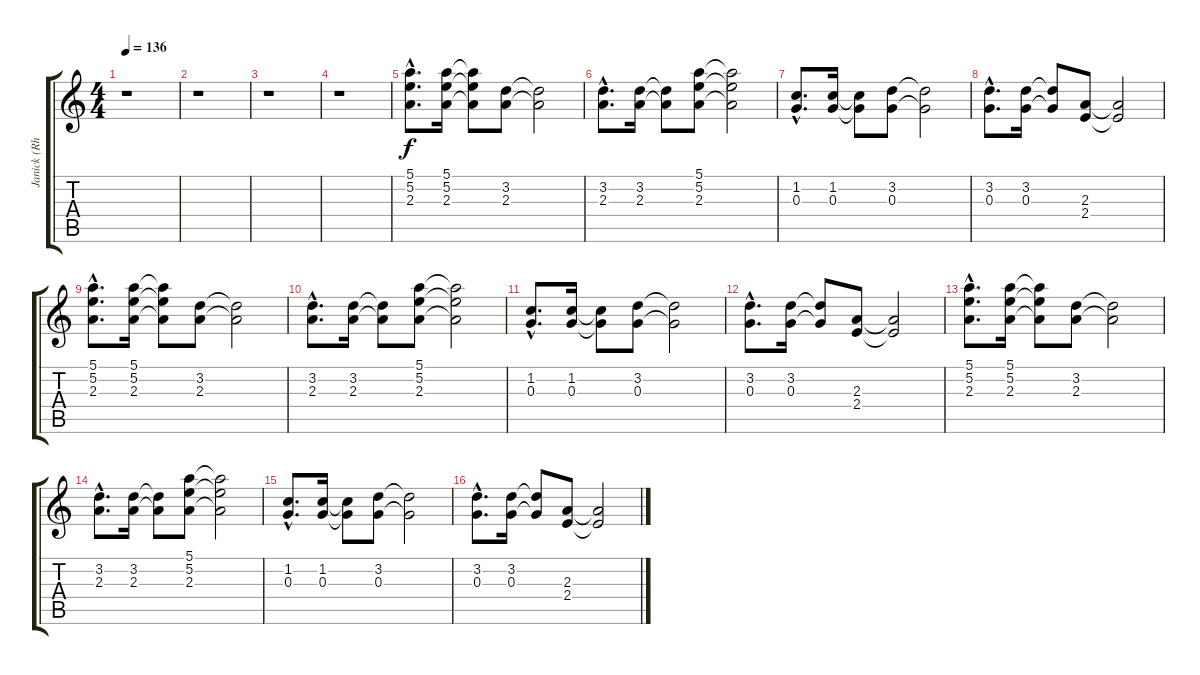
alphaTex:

\track ("Janick (Rhy. Guitar)" "Janick (Rh") {instrument distortionguitar}
\staff {score tabs}
\tuning (E4 B3 G3 D3 A2 E2) {hide}
\ts (4 4)
\tempo 136
\clef g2
\ks c
r.1{dy f instrument distortionguitar} |
r.1 |
r.1 |
r.1 |
(5.1{hac} 5.2{hac} 2.3{hac}).8{d} (5.1 5.2 2.3).16 (5.1{t} 5.2{t} 2.3{t}).8 (3.2 2.3).8 (3.2{t} 2.3{t}).2 |
(3.2{hac} 2.3{hac}).8{d} (3.2 2.3).16 (3.2{t} 2.3{t}).8 (5.1 5.2 2.3).8 (5.1{t} 5.2{t} 2.3{t}).2 |
(1.2{hac} 0.3{hac}).8{d} (1.2 0.3).16 (1.2{t} 0.3{t}).8 (3.2 0.3).8 (3.2{t} 0.3{t}).2 |
(3.2{hac} 0.3{hac}).8{d} (3.2 0.3).16 (3.2{t} 0.3{t}).8 (2.3 2.4).8 (2.3{t} 2.4{t}).2 |
(5.1{hac} 5.2{hac} 2.3{hac}).8{d} (5.1 5.2 2.3).16 (5.1{t} 5.2{t} 2.3{t}).8 (3.2 2.3).8 (3.2{t} 2.3{t}).2 |
(3.2{hac} 2.3{hac}).8{d} (3.2 2.3).16 (3.2{t} 2.3{t}).8 (5.1 5.2 2.3).8 (5.1{t} 5.2{t} 2.3{t}).2 |
(1.2{hac} 0.3{hac}).8{d} (1.2 0.3).16 (1.2{t} 0.3{t}).8 (3.2 0.3).8 (3.2{t} 0.3{t}).2 |
(3.2{hac} 0.3{hac}).8{d} (3.2 0.3).16 (3.2{t} 0.3{t}).8 (2.3 2.4).8 (2.3{t} 2.4{t}).2 |
(5.1{hac} 5.2{hac} 2.3{hac}).8{d} (5.1 5.2 2.3).16 (5.1{t} 5.2{t} 2.3{t}).8 (3.2 2.3).8 (3.2{t} 2.3{t}).2 |
(3.2{hac} 2.3{hac}).8{d} (3.2 2.3).16 (3.2{t} 2.3{t}).8 (5.1 5.2 2.3).8 (5.1{t} 5.2{t} 2.3{t}).2 |
(1.2{hac} 0.3{hac}).8{d} (1.2 0.3).16 (1.2{t} 0.3{t}).8 (3.2 0.3).8 (3.2{t} 0.3{t}).2 |
(3.2{hac} 0.3{hac}).8{d} (3.2 0.3).16 (3.2{t} 0.3{t}).8 (2.3 2.4).8 (2.3{t} 2.4{t}).2
